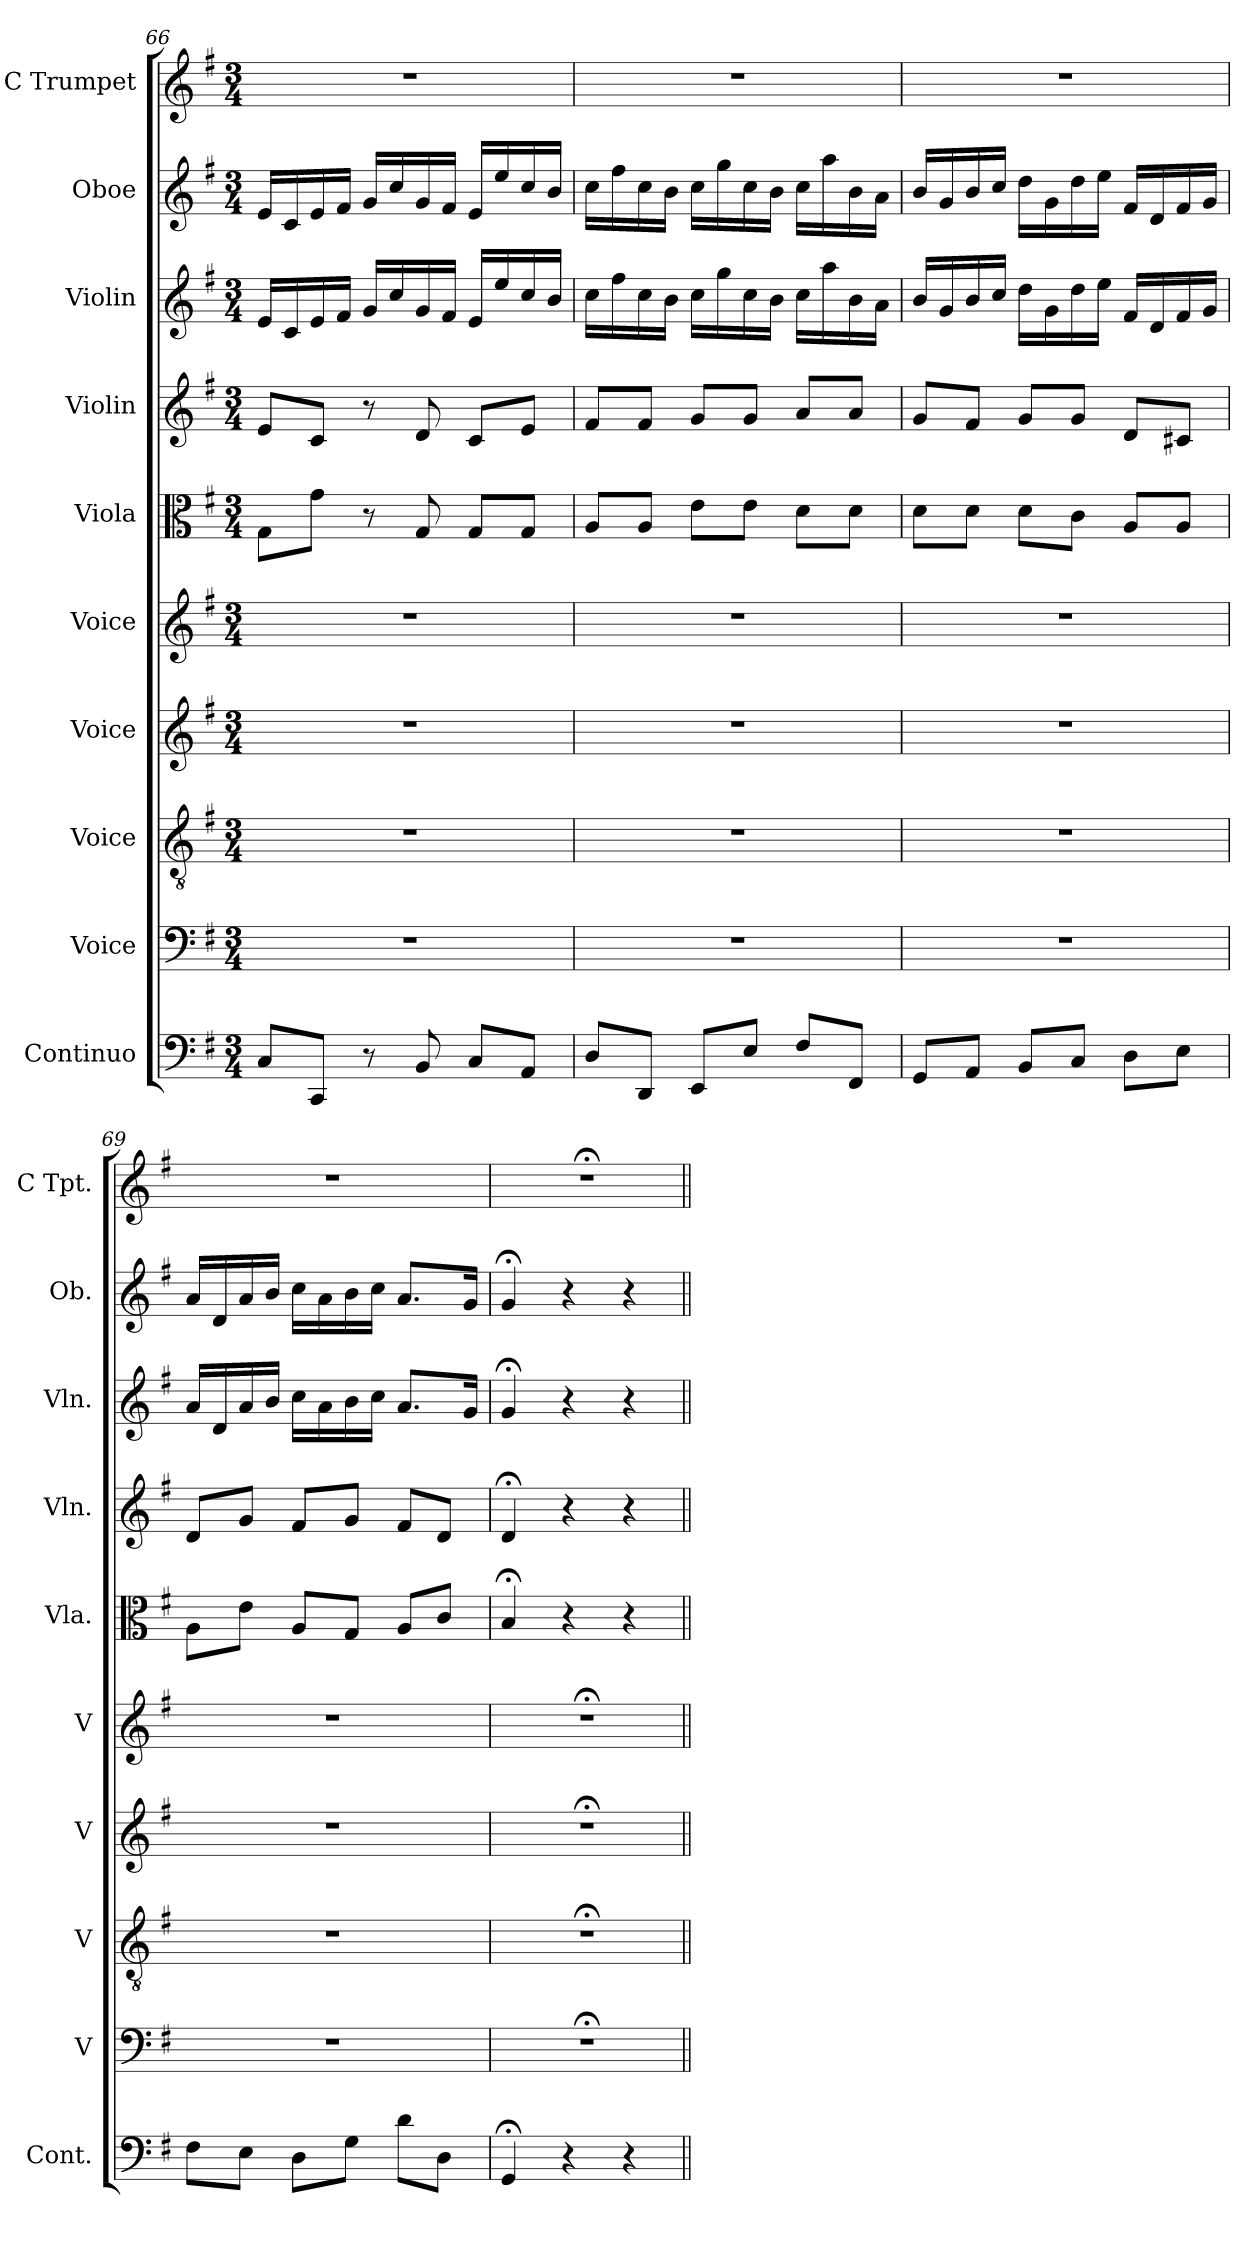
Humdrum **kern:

**kern	**kern	**kern	**kern	**kern	**kern	**kern	**kern	**kern	**kern
*part10	*part9	*part8	*part7	*part6	*part5	*part4	*part3	*part2	*part1
*staff10	*staff9	*staff8	*staff7	*staff6	*staff5	*staff4	*staff3	*staff2	*staff1
*I"Continuo	*I"Voice	*I"Voice	*I"Voice	*I"Voice	*I"Viola	*I"Violin	*I"Violin	*I"Oboe	*I"C Trumpet
*I'Cont.	*I'V	*I'V	*I'V	*I'V	*I'Vla.	*I'Vln.	*I'Vln.	*I'Ob.	*I'C Tpt.
!!LO:PB:g=z
*clefF4	*clefF4	*clefGv2	*clefG2	*clefG2	*clefC3	*clefG2	*clefG2	*clefG2	*clefG2
*ITrd7c12	*	*	*	*	*	*	*	*	*
*k[f#]	*k[f#]	*k[f#]	*k[f#]	*k[f#]	*k[f#]	*k[f#]	*k[f#]	*k[f#]	*k[f#]
*M3/4	*M3/4	*M3/4	*M3/4	*M3/4	*M3/4	*M3/4	*M3/4	*M3/4	*M3/4
=66	=66	=66	=66	=66	=66	=66	=66	=66	=66
8CC/L	2.r	2.r	2.r	2.r	8G\L	8e/L	16e/LL	16e/LL	2.r
.	.	.	.	.	.	.	16c/	16c/	.
8CCC/J	.	.	.	.	8g\J	8c/J	16e/	16e/	.
.	.	.	.	.	.	.	16f#/JJ	16f#/JJ	.
8r	.	.	.	.	8r	8r	16g/LL	16g/LL	.
.	.	.	.	.	.	.	16cc/	16cc/	.
8BBB/	.	.	.	.	8G/	8d/	16g/	16g/	.
.	.	.	.	.	.	.	16f#/JJ	16f#/JJ	.
8CC/L	.	.	.	.	8G/L	8c/L	16e/LL	16e/LL	.
.	.	.	.	.	.	.	16ee/	16ee/	.
8AAA/J	.	.	.	.	8G/J	8e/J	16cc/	16cc/	.
.	.	.	.	.	.	.	16b/JJ	16b/JJ	.
=67	=67	=67	=67	=67	=67	=67	=67	=67	=67
8DD/L	2.r	2.r	2.r	2.r	8A/L	8f#/L	16cc\LL	16cc\LL	2.r
.	.	.	.	.	.	.	16ff#\	16ff#\	.
8DDD/J	.	.	.	.	8A/J	8f#/J	16cc\	16cc\	.
.	.	.	.	.	.	.	16b\JJ	16b\JJ	.
8EEE/L	.	.	.	.	8e\L	8g/L	16cc\LL	16cc\LL	.
.	.	.	.	.	.	.	16gg\	16gg\	.
8EE/J	.	.	.	.	8e\J	8g/J	16cc\	16cc\	.
.	.	.	.	.	.	.	16b\JJ	16b\JJ	.
8FF#/L	.	.	.	.	8d\L	8a/L	16cc\LL	16cc\LL	.
.	.	.	.	.	.	.	16aa\	16aa\	.
8FFF#/J	.	.	.	.	8d\J	8a/J	16b\	16b\	.
.	.	.	.	.	.	.	16a\JJ	16a\JJ	.
=68	=68	=68	=68	=68	=68	=68	=68	=68	=68
8GGG/L	2.r	2.r	2.r	2.r	8d\L	8g/L	16b/LL	16b/LL	2.r
.	.	.	.	.	.	.	16g/	16g/	.
8AAA/J	.	.	.	.	8d\J	8f#/J	16b/	16b/	.
.	.	.	.	.	.	.	16cc/JJ	16cc/JJ	.
8BBB/L	.	.	.	.	8d\L	8g/L	16dd\LL	16dd\LL	.
.	.	.	.	.	.	.	16g\	16g\	.
8CC/J	.	.	.	.	8c\J	8g/J	16dd\	16dd\	.
.	.	.	.	.	.	.	16ee\JJ	16ee\JJ	.
8DD\L	.	.	.	.	8A/L	8d/L	16f#/LL	16f#/LL	.
.	.	.	.	.	.	.	16d/	16d/	.
8EE\J	.	.	.	.	8A/J	8c#X/J	16f#/	16f#/	.
.	.	.	.	.	.	.	16g/JJ	16g/JJ	.
=69	=69	=69	=69	=69	=69	=69	=69	=69	=69
8FF#\L	2.r	2.r	2.r	2.r	8A\L	8d/L	16a/LL	16a/LL	2.r
.	.	.	.	.	.	.	16d/	16d/	.
8EE\J	.	.	.	.	8e\J	8g/J	16a/	16a/	.
.	.	.	.	.	.	.	16b/JJ	16b/JJ	.
8DD\L	.	.	.	.	8A/L	8f#/L	16cc\LL	16cc\LL	.
.	.	.	.	.	.	.	16a\	16a\	.
8GG\J	.	.	.	.	8G/J	8g/J	16b\	16b\	.
.	.	.	.	.	.	.	16cc\JJ	16cc\JJ	.
8D\L	.	.	.	.	8A/L	8f#/L	8.a/L	8.a/L	.
8DD\J	.	.	.	.	8c/J	8d/J	.	.	.
.	.	.	.	.	.	.	16g/Jk	16g/Jk	.
!!LO:PB:g=z
=70	=70	=70	=70	=70	=70	=70	=70	=70	=70
4GGG;</	2.r;<	2.r;<	2.r;<	2.r;<	4B;</	4d;</	4g;</	4g;</	2.r;<
4r	.	.	.	.	4r	4r	4r	4r	.
4r	.	.	.	.	4r	4r	4r	4r	.
=||	=||	=||	=||	=||	=||	=||	=||	=||	=||
*-	*-	*-	*-	*-	*-	*-	*-	*-	*-
